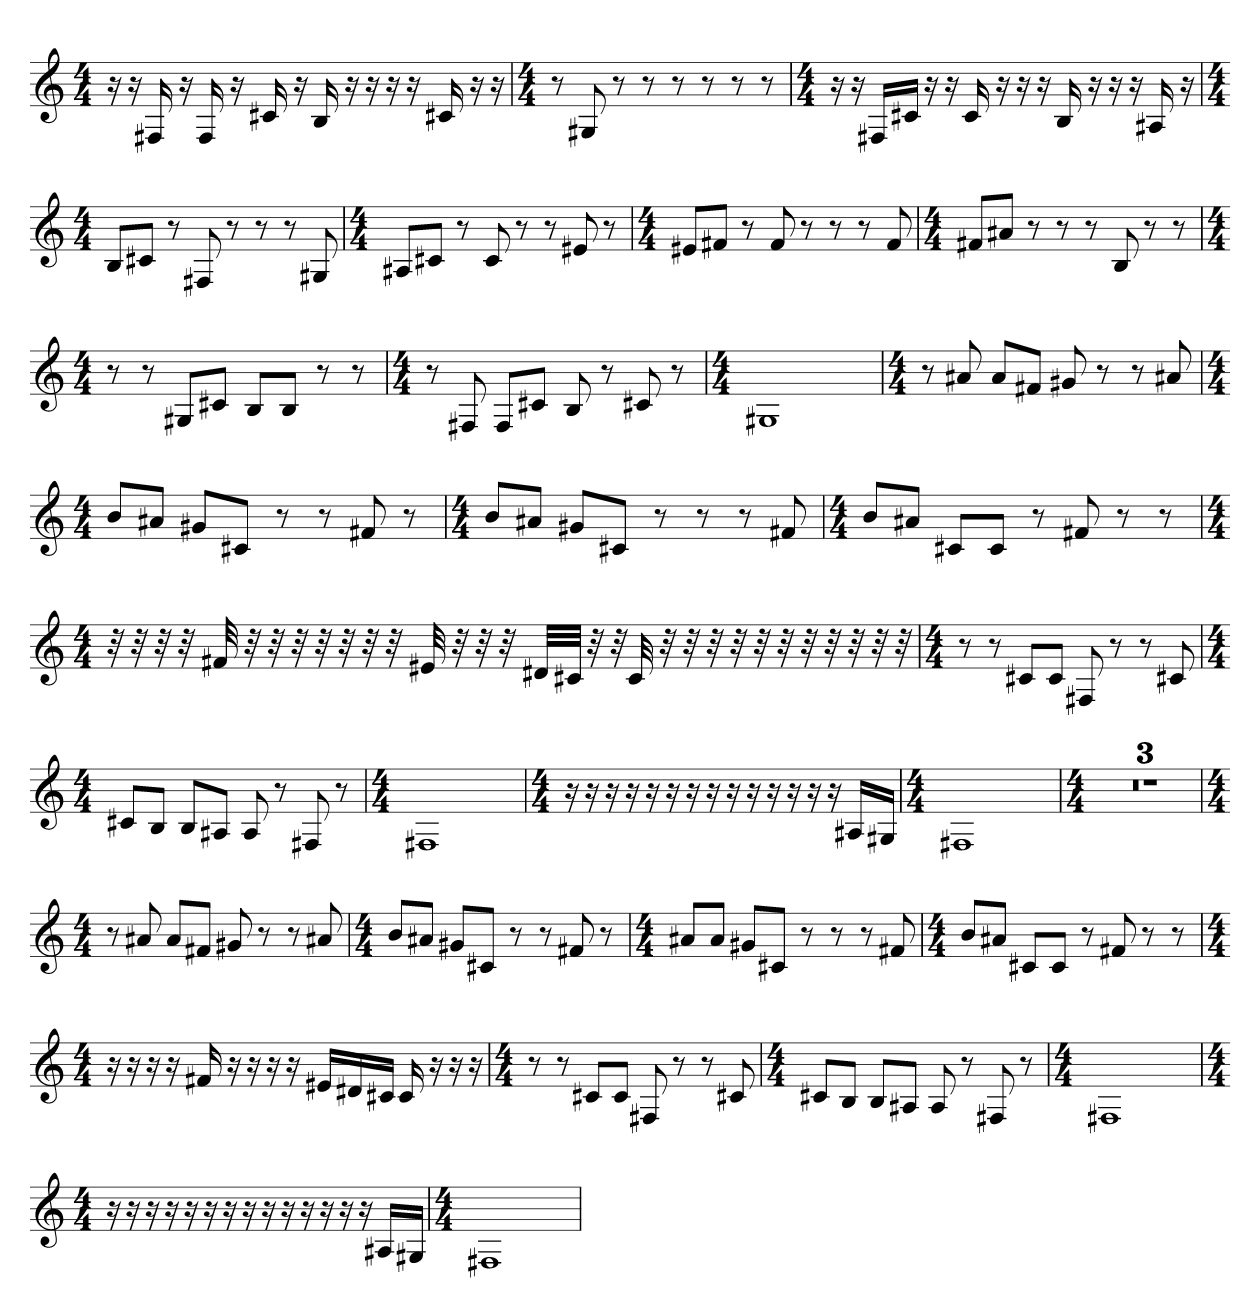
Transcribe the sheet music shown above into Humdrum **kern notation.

**kern
*part1
*staff1
*M4/4
=
16r
16r
16F#X
16r
16F#
16r
16c#X
16r
16B
16r
16r
16r
16r
16c#X
16r
16r
=
*M4/4
8r
8G#X
8r
8r
8r
8r
8r
8r
=
*M4/4
16r
16r
16F#XLL
16c#XJJ
16r
16r
16c#
16r
16r
16r
16B
16r
16r
16r
16A#X
16r
=
*M4/4
8BL
8c#XJ
8r
8F#X
8r
8r
8r
8G#X
=
*M4/4
8A#XL
8c#XJ
8r
8c#
8r
8r
8e#X
8r
=
*M4/4
8e#XL
8f#XJ
8r
8f#
8r
8r
8r
8f#
=
*M4/4
8f#XL
8a#XJ
8r
8r
8r
8B
8r
8r
=
*M4/4
8r
8r
8G#XL
8c#XJ
8BL
8BJ
8r
8r
=
*M4/4
8r
8F#X
8F#L
8c#XJ
8B
8r
8c#X
8r
=
*M4/4
1G#X
=
*M4/4
8r
8a#X
8a#L
8f#XJ
8g#X
8r
8r
8a#X
=
*M4/4
8bL
8a#XJ
8g#XL
8c#XJ
8r
8r
8f#X
8r
=
*M4/4
8bL
8a#XJ
8g#XL
8c#XJ
8r
8r
8r
8f#X
=
*M4/4
8bL
8a#XJ
8c#XL
8c#J
8r
8f#X
8r
8r
=
*M4/4
32r
32r
32r
32r
32f#X
32r
32r
32r
32r
32r
32r
32r
32e#X
32r
32r
32r
32d#XLLL
32c#XJJJ
32r
32r
32c#
32r
32r
32r
32r
32r
32r
32r
32r
32r
32r
32r
=
*M4/4
8r
8r
8c#XL
8c#J
8F#X
8r
8r
8c#X
=
*M4/4
8c#XL
8BJ
8BL
8A#XJ
8A#
8r
8F#X
8r
=
*M4/4
1F#X
=
*M4/4
16r
16r
16r
16r
16r
16r
16r
16r
16r
16r
16r
16r
16r
16r
16A#XLL
16G#XJJ
=
*M4/4
1F#X
=
*M4/4
1r
=
*M4/4
1r
=
*M4/4
1r
=
*M4/4
8r
8a#X
8a#L
8f#XJ
8g#X
8r
8r
8a#X
=
*M4/4
8bL
8a#XJ
8g#XL
8c#XJ
8r
8r
8f#X
8r
=
*M4/4
8a#XL
8a#J
8g#XL
8c#XJ
8r
8r
8r
8f#X
=
*M4/4
8bL
8a#XJ
8c#XL
8c#J
8r
8f#X
8r
8r
=
*M4/4
16r
16r
16r
16r
16f#X
16r
16r
16r
16r
16e#XLL
16d#X
16c#XJJ
16c#
16r
16r
16r
=
*M4/4
8r
8r
8c#XL
8c#J
8F#X
8r
8r
8c#X
=
*M4/4
8c#XL
8BJ
8BL
8A#XJ
8A#
8r
8F#X
8r
=
*M4/4
1F#X
=
*M4/4
16r
16r
16r
16r
16r
16r
16r
16r
16r
16r
16r
16r
16r
16r
16A#XLL
16G#XJJ
=
*M4/4
1F#X
=
*-
